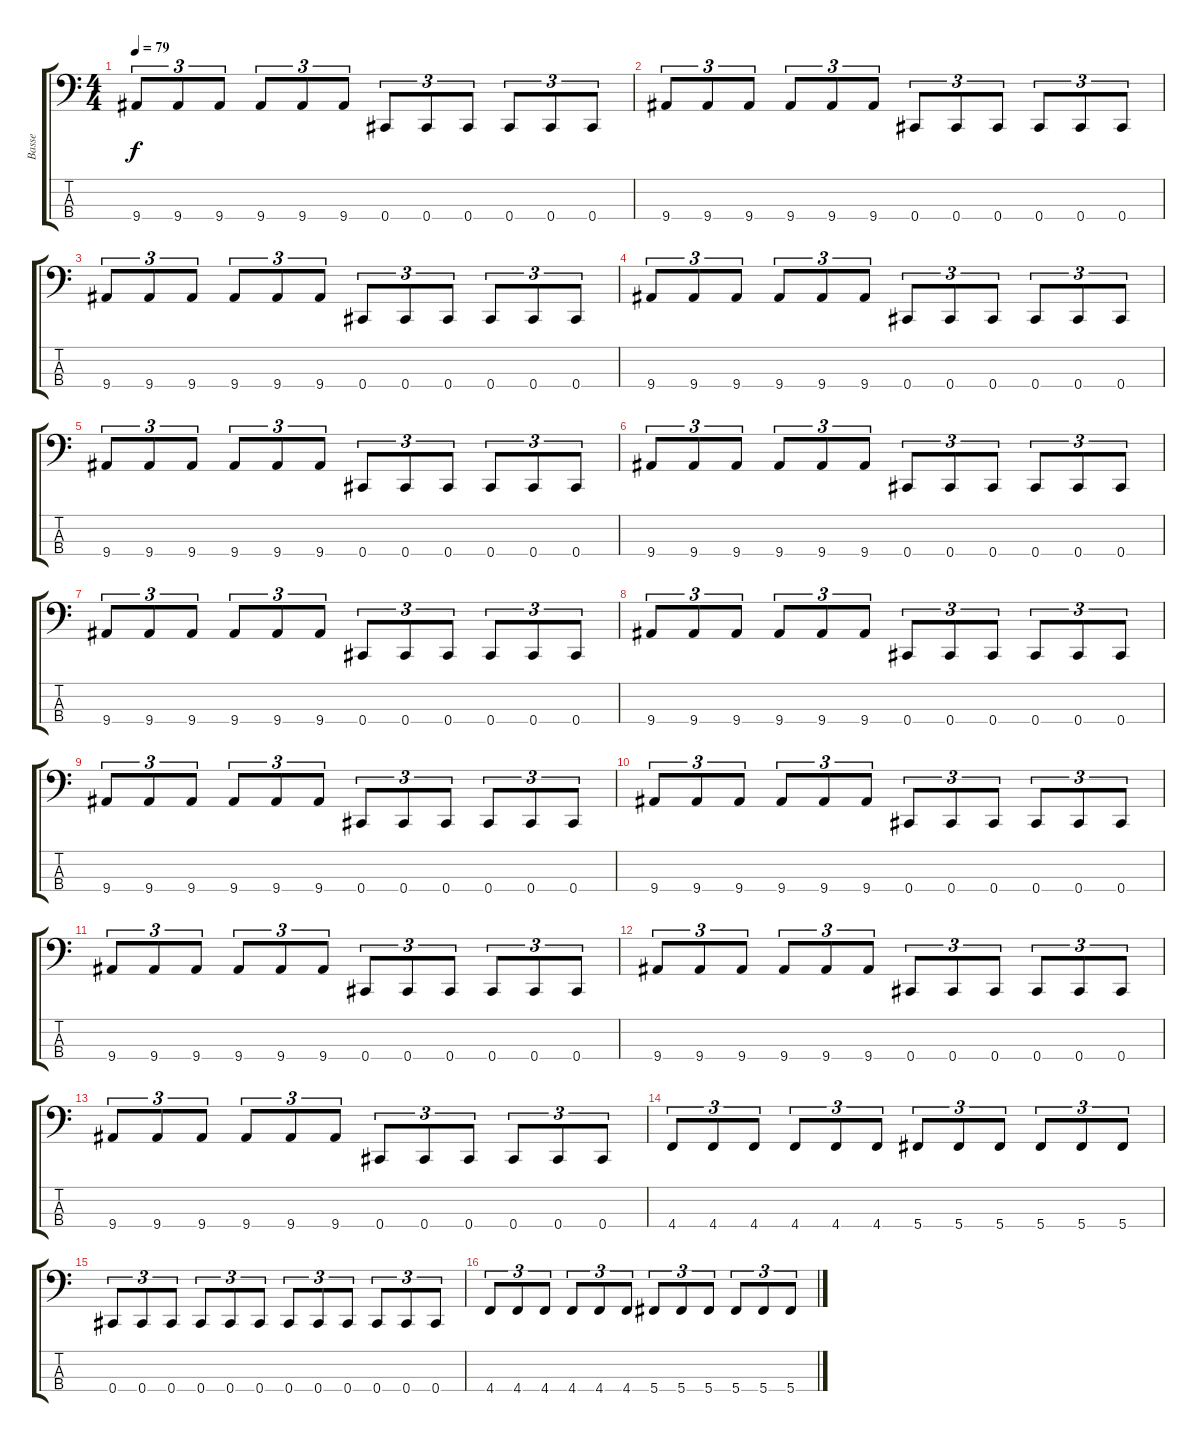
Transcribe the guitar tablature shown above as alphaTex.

\track ("Basse" "Basse") {instrument electricbassfinger}
\staff {score tabs}
\tuning (Gb2 Db2 Ab1 Db1) {hide}
\ts (4 4)
\tempo 79
\clef f4
\ks c
9.4.8{tu (3 2) dy f} 9.4.8{tu (3 2)} 9.4.8{tu (3 2)} 9.4.8{tu (3 2)} 9.4.8{tu (3 2)} 9.4.8{tu (3 2)} 0.4.8{tu (3 2)} 0.4.8{tu (3 2)} 0.4.8{tu (3 2)} 0.4.8{tu (3 2)} 0.4.8{tu (3 2)} 0.4.8{tu (3 2)} |
9.4.8{tu (3 2)} 9.4.8{tu (3 2)} 9.4.8{tu (3 2)} 9.4.8{tu (3 2)} 9.4.8{tu (3 2)} 9.4.8{tu (3 2)} 0.4.8{tu (3 2)} 0.4.8{tu (3 2)} 0.4.8{tu (3 2)} 0.4.8{tu (3 2)} 0.4.8{tu (3 2)} 0.4.8{tu (3 2)} |
9.4.8{tu (3 2)} 9.4.8{tu (3 2)} 9.4.8{tu (3 2)} 9.4.8{tu (3 2)} 9.4.8{tu (3 2)} 9.4.8{tu (3 2)} 0.4.8{tu (3 2)} 0.4.8{tu (3 2)} 0.4.8{tu (3 2)} 0.4.8{tu (3 2)} 0.4.8{tu (3 2)} 0.4.8{tu (3 2)} |
9.4.8{tu (3 2)} 9.4.8{tu (3 2)} 9.4.8{tu (3 2)} 9.4.8{tu (3 2)} 9.4.8{tu (3 2)} 9.4.8{tu (3 2)} 0.4.8{tu (3 2)} 0.4.8{tu (3 2)} 0.4.8{tu (3 2)} 0.4.8{tu (3 2)} 0.4.8{tu (3 2)} 0.4.8{tu (3 2)} |
9.4.8{tu (3 2)} 9.4.8{tu (3 2)} 9.4.8{tu (3 2)} 9.4.8{tu (3 2)} 9.4.8{tu (3 2)} 9.4.8{tu (3 2)} 0.4.8{tu (3 2)} 0.4.8{tu (3 2)} 0.4.8{tu (3 2)} 0.4.8{tu (3 2)} 0.4.8{tu (3 2)} 0.4.8{tu (3 2)} |
9.4.8{tu (3 2)} 9.4.8{tu (3 2)} 9.4.8{tu (3 2)} 9.4.8{tu (3 2)} 9.4.8{tu (3 2)} 9.4.8{tu (3 2)} 0.4.8{tu (3 2)} 0.4.8{tu (3 2)} 0.4.8{tu (3 2)} 0.4.8{tu (3 2)} 0.4.8{tu (3 2)} 0.4.8{tu (3 2)} |
9.4.8{tu (3 2)} 9.4.8{tu (3 2)} 9.4.8{tu (3 2)} 9.4.8{tu (3 2)} 9.4.8{tu (3 2)} 9.4.8{tu (3 2)} 0.4.8{tu (3 2)} 0.4.8{tu (3 2)} 0.4.8{tu (3 2)} 0.4.8{tu (3 2)} 0.4.8{tu (3 2)} 0.4.8{tu (3 2)} |
9.4.8{tu (3 2)} 9.4.8{tu (3 2)} 9.4.8{tu (3 2)} 9.4.8{tu (3 2)} 9.4.8{tu (3 2)} 9.4.8{tu (3 2)} 0.4.8{tu (3 2)} 0.4.8{tu (3 2)} 0.4.8{tu (3 2)} 0.4.8{tu (3 2)} 0.4.8{tu (3 2)} 0.4.8{tu (3 2)} |
9.4.8{tu (3 2)} 9.4.8{tu (3 2)} 9.4.8{tu (3 2)} 9.4.8{tu (3 2)} 9.4.8{tu (3 2)} 9.4.8{tu (3 2)} 0.4.8{tu (3 2)} 0.4.8{tu (3 2)} 0.4.8{tu (3 2)} 0.4.8{tu (3 2)} 0.4.8{tu (3 2)} 0.4.8{tu (3 2)} |
9.4.8{tu (3 2)} 9.4.8{tu (3 2)} 9.4.8{tu (3 2)} 9.4.8{tu (3 2)} 9.4.8{tu (3 2)} 9.4.8{tu (3 2)} 0.4.8{tu (3 2)} 0.4.8{tu (3 2)} 0.4.8{tu (3 2)} 0.4.8{tu (3 2)} 0.4.8{tu (3 2)} 0.4.8{tu (3 2)} |
9.4.8{tu (3 2)} 9.4.8{tu (3 2)} 9.4.8{tu (3 2)} 9.4.8{tu (3 2)} 9.4.8{tu (3 2)} 9.4.8{tu (3 2)} 0.4.8{tu (3 2)} 0.4.8{tu (3 2)} 0.4.8{tu (3 2)} 0.4.8{tu (3 2)} 0.4.8{tu (3 2)} 0.4.8{tu (3 2)} |
9.4.8{tu (3 2)} 9.4.8{tu (3 2)} 9.4.8{tu (3 2)} 9.4.8{tu (3 2)} 9.4.8{tu (3 2)} 9.4.8{tu (3 2)} 0.4.8{tu (3 2)} 0.4.8{tu (3 2)} 0.4.8{tu (3 2)} 0.4.8{tu (3 2)} 0.4.8{tu (3 2)} 0.4.8{tu (3 2)} |
9.4.8{tu (3 2)} 9.4.8{tu (3 2)} 9.4.8{tu (3 2)} 9.4.8{tu (3 2)} 9.4.8{tu (3 2)} 9.4.8{tu (3 2)} 0.4.8{tu (3 2)} 0.4.8{tu (3 2)} 0.4.8{tu (3 2)} 0.4.8{tu (3 2)} 0.4.8{tu (3 2)} 0.4.8{tu (3 2)} |
4.4.8{tu (3 2)} 4.4.8{tu (3 2)} 4.4.8{tu (3 2)} 4.4.8{tu (3 2)} 4.4.8{tu (3 2)} 4.4.8{tu (3 2)} 5.4.8{tu (3 2)} 5.4.8{tu (3 2)} 5.4.8{tu (3 2)} 5.4.8{tu (3 2)} 5.4.8{tu (3 2)} 5.4.8{tu (3 2)} |
0.4.8{tu (3 2)} 0.4.8{tu (3 2)} 0.4.8{tu (3 2)} 0.4.8{tu (3 2)} 0.4.8{tu (3 2)} 0.4.8{tu (3 2)} 0.4.8{tu (3 2)} 0.4.8{tu (3 2)} 0.4.8{tu (3 2)} 0.4.8{tu (3 2)} 0.4.8{tu (3 2)} 0.4.8{tu (3 2)} |
4.4.8{tu (3 2)} 4.4.8{tu (3 2)} 4.4.8{tu (3 2)} 4.4.8{tu (3 2)} 4.4.8{tu (3 2)} 4.4.8{tu (3 2)} 5.4.8{tu (3 2)} 5.4.8{tu (3 2)} 5.4.8{tu (3 2)} 5.4.8{tu (3 2)} 5.4.8{tu (3 2)} 5.4.8{tu (3 2)}
